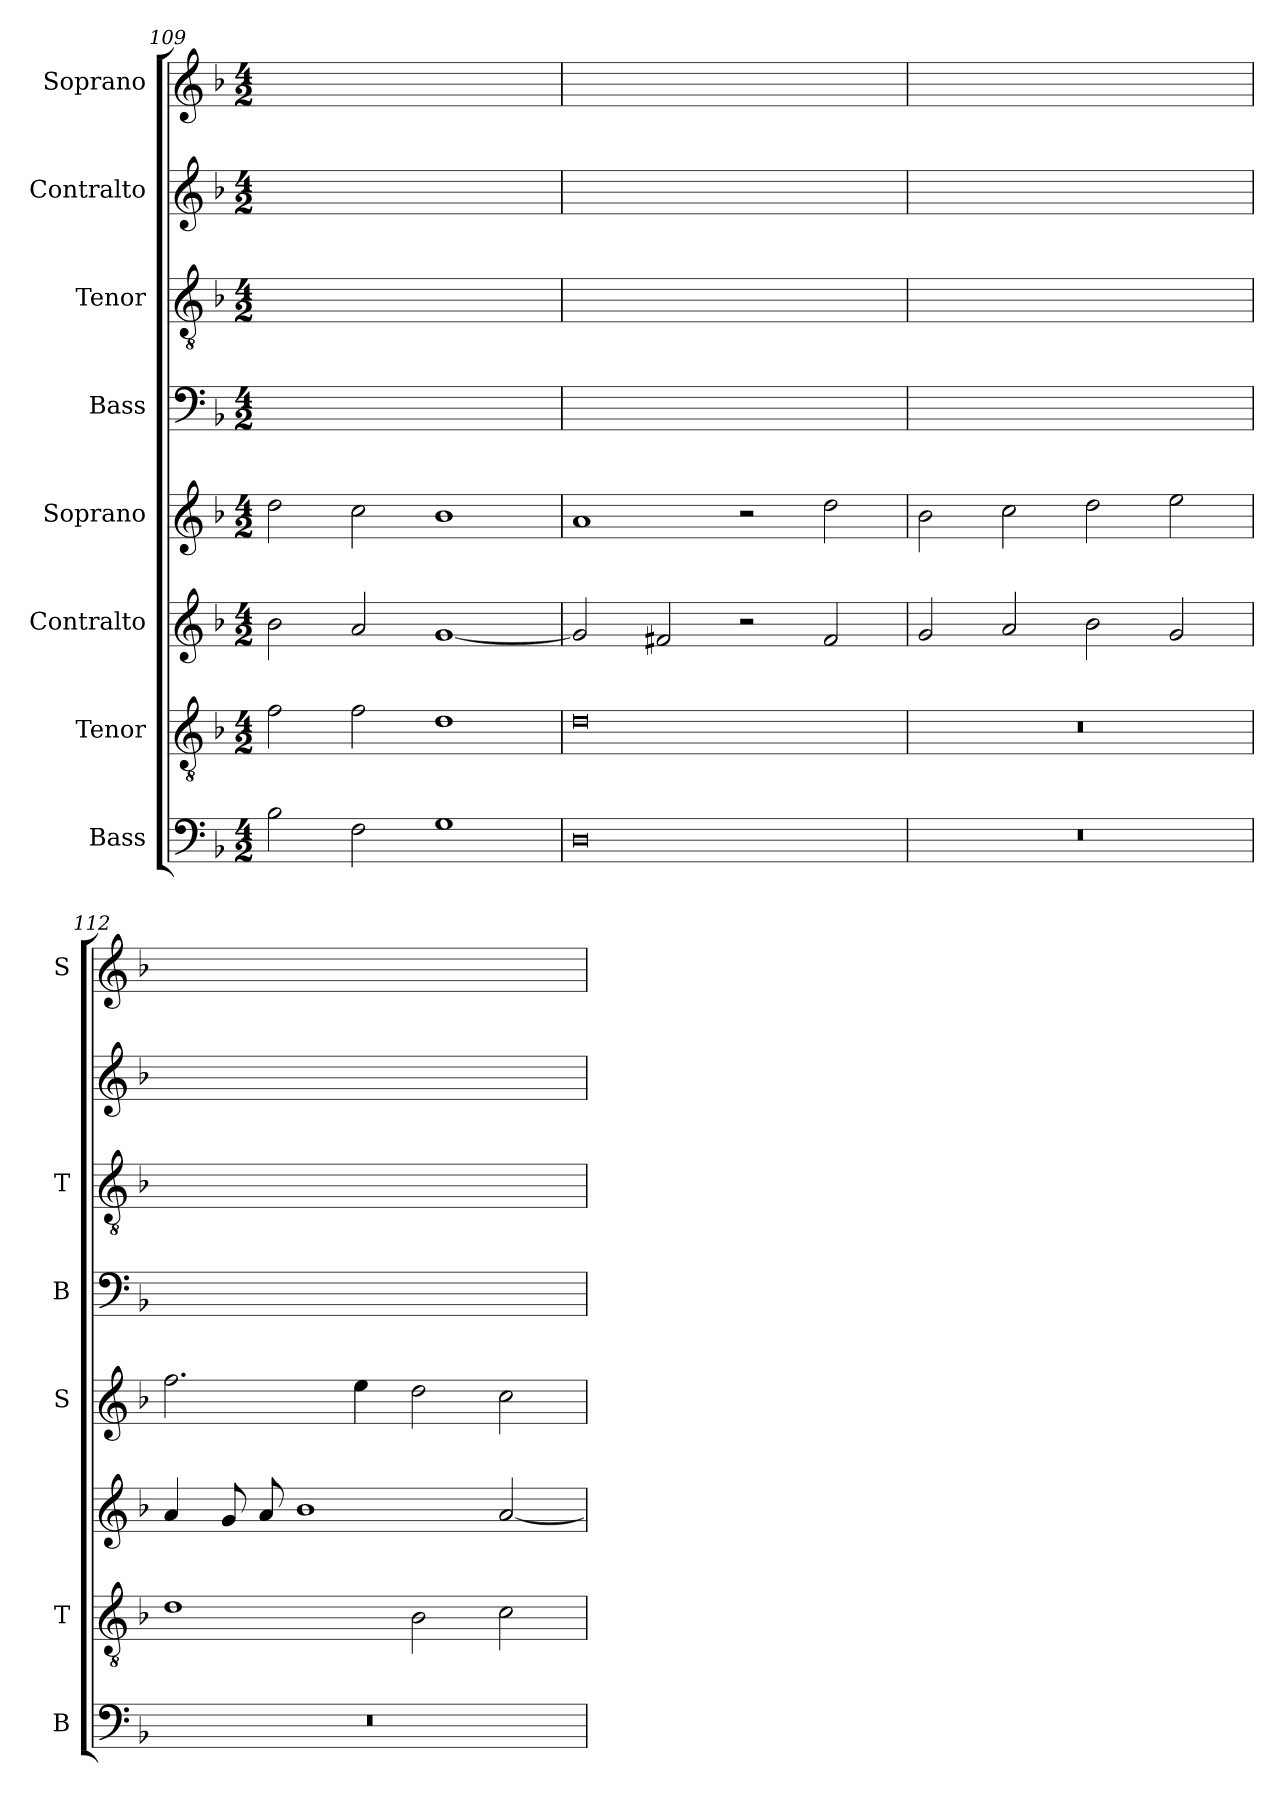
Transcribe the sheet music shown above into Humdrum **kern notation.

**kern	**kern	**kern	**kern	**kern	**kern	**kern	**kern
*part8	*part7	*part6	*part5	*part4	*part3	*part2	*part1
*staff8	*staff7	*staff6	*staff5	*staff4	*staff3	*staff2	*staff1
*I"Bass	*I"Tenor	*I"Contralto	*I"Soprano	*I"Bass	*I"Tenor	*I"Contralto	*I"Soprano
*I'B	*I'T	*	*I'S	*I'B	*I'T	*	*I'S
*clefF4	*clefGv2	*clefG2	*clefG2	*clefF4	*clefGv2	*clefG2	*clefG2
*k[b-]	*k[b-]	*k[b-]	*k[b-]	*k[b-]	*k[b-]	*k[b-]	*k[b-]
*G:dor	*G:dor	*G:dor	*G:dor	*G:dor	*G:dor	*G:dor	*G:dor
*M4/2	*M4/2	*M4/2	*M4/2	*M4/2	*M4/2	*M4/2	*M4/2
=109	=109	=109	=109	=109	=109	=109	=109
2B-	2f	2b-	2dd	0ryy	0ryy	0ryy	0ryy
2F	2f	2a	2cc	.	.	.	.
1G	1d	[1g	1b-	.	.	.	.
=110	=110	=110	=110	=110	=110	=110	=110
0D	0d	2g]	1a	0ryy	0ryy	0ryy	0ryy
.	.	2f#X	.	.	.	.	.
.	.	2r	2r	.	.	.	.
.	.	2f#	2dd	.	.	.	.
=111	=111	=111	=111	=111	=111	=111	=111
0r	0r	2g	2b-	0ryy	0ryy	0ryy	0ryy
.	.	2a	2cc	.	.	.	.
.	.	2b-	2dd	.	.	.	.
.	.	2g	2ee	.	.	.	.
=112	=112	=112	=112	=112	=112	=112	=112
0r	1d	4a	2.ff	0ryy	0ryy	0ryy	0ryy
.	.	8g	.	.	.	.	.
.	.	8a	.	.	.	.	.
.	.	1b-	.	.	.	.	.
.	.	.	4ee	.	.	.	.
.	2B-	.	2dd	.	.	.	.
.	2c	[2a	2cc	.	.	.	.
=	=	=	=	=	=	=	=
*-	*-	*-	*-	*-	*-	*-	*-
